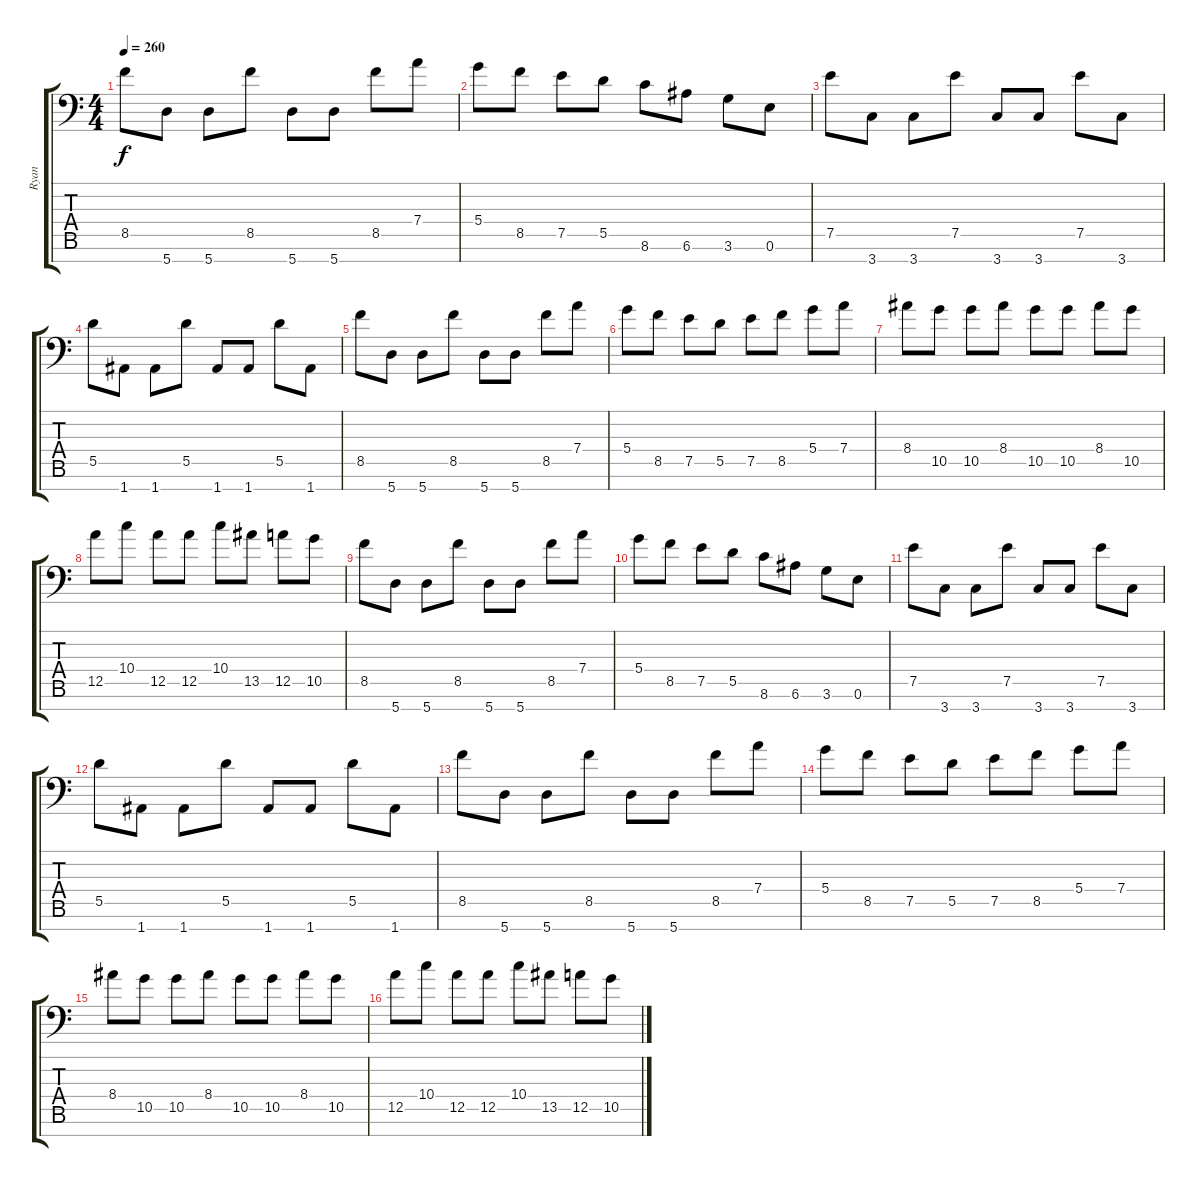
\track ("Ryan" "Ryan") {instrument acousticguitarsteel}
\staff {score tabs}
\tuning (E4 B3 Gb3 D3 A2 E2 A1) {hide}
\ts (4 4)
\tempo 260
\clef f4
\ks c
8.5.8{dy f} 5.7.8 5.7.8 8.5.8 5.7.8 5.7.8 8.5.8 7.4.8 |
5.4.8 8.5.8 7.5.8 5.5.8 8.6.8 6.6.8 3.6.8 0.6.8 |
7.5.8 3.7.8 3.7.8 7.5.8 3.7.8 3.7.8 7.5.8 3.7.8 |
5.5.8 1.7.8 1.7.8 5.5.8 1.7.8 1.7.8 5.5.8 1.7.8 |
8.5.8 5.7.8 5.7.8 8.5.8 5.7.8 5.7.8 8.5.8 7.4.8 |
5.4.8 8.5.8 7.5.8 5.5.8 7.5.8 8.5.8 5.4.8 7.4.8 |
8.4.8 10.5.8 10.5.8 8.4.8 10.5.8 10.5.8 8.4.8 10.5.8 |
12.5.8 10.4.8 12.5.8 12.5.8 10.4.8 13.5.8 12.5.8 10.5.8 |
8.5.8 5.7.8 5.7.8 8.5.8 5.7.8 5.7.8 8.5.8 7.4.8 |
5.4.8 8.5.8 7.5.8 5.5.8 8.6.8 6.6.8 3.6.8 0.6.8 |
7.5.8 3.7.8 3.7.8 7.5.8 3.7.8 3.7.8 7.5.8 3.7.8 |
5.5.8 1.7.8 1.7.8 5.5.8 1.7.8 1.7.8 5.5.8 1.7.8 |
8.5.8 5.7.8 5.7.8 8.5.8 5.7.8 5.7.8 8.5.8 7.4.8 |
5.4.8 8.5.8 7.5.8 5.5.8 7.5.8 8.5.8 5.4.8 7.4.8 |
8.4.8 10.5.8 10.5.8 8.4.8 10.5.8 10.5.8 8.4.8 10.5.8 |
12.5.8 10.4.8 12.5.8 12.5.8 10.4.8 13.5.8 12.5.8 10.5.8
